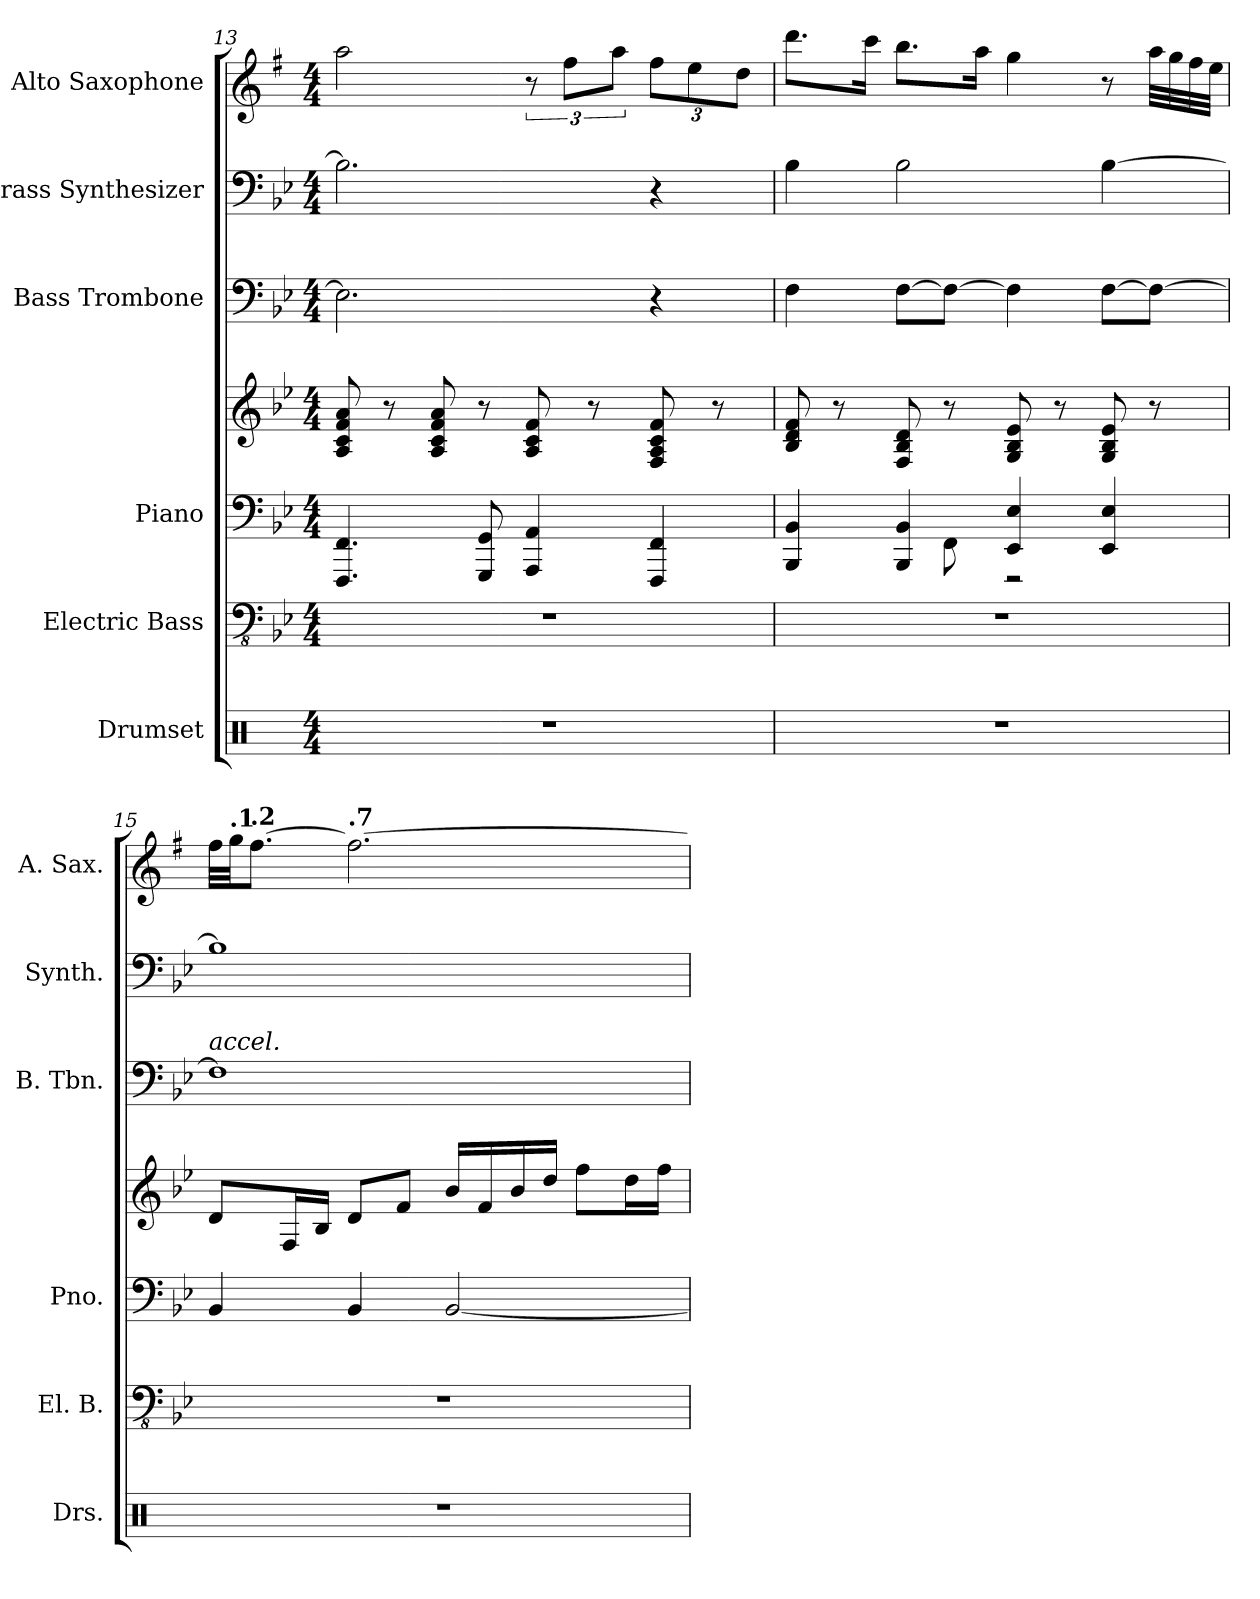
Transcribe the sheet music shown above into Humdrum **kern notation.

**kern	**kern	**kern	**kern	**kern	**dynam	**kern	**kern
*part6	*part5	*part4	*part4	*part3	*part3	*part2	*part1
*staff7	*staff6	*staff5	*staff4	*staff3	*staff3	*staff2	*staff1
*I"Drumset	*I"Electric Bass	*I"Piano	*	*I"Bass Trombone	*	*I"Brass Synthesizer	*I"Alto Saxophone
*I'Drs.	*I'El. B.	*I'Pno.	*	*I'B. Tbn.	*	*I'Synth.	*I'A. Sax.
!!LO:PB:g=z
*clefX	*clefFv4	*clefF4	*clefG2	*clefF4	*	*clefF4	*clefG2
*	*	*	*	*	*	*	*ITrd5c9
*k[]	*k[b-e-]	*k[b-e-]	*k[b-e-]	*k[b-e-]	*	*k[b-e-]	*k[b-e-]
*M4/4	*M4/4	*M4/4	*M4/4	*M4/4	*	*M4/4	*M4/4
=13	=13	=13	=13	=13	=13	=13	=13
1r	1r	4.FFF/ 4.FF/	8A/ 8c/ 8f/ 8a/	2.E-\]	.	2.B-\]	2cc\
.	.	.	8r	.	.	.	.
.	.	.	8A/ 8c/ 8f/ 8a/	.	.	.	.
.	.	8GGG/ 8GG/	8r	.	.	.	.
.	.	4AAA/ 4AA/	8A/ 8c/ 8f/	.	.	.	12r
.	.	.	.	.	.	.	12a\L
.	.	.	8r	.	.	.	.
.	.	.	.	.	.	.	12cc\J
*	*	*	*	*	*	*	*Xbrackettup
.	.	4FFF/ 4FF/	8F/ 8A/ 8c/ 8f/	4r	.	4r	12a\L
.	.	.	.	.	.	.	12g\
.	.	.	8r	.	.	.	.
.	.	.	.	.	.	.	12f\J
=14	=14	=14	=14	=14	=14	=14	=14
*	*	*^	*	*	*	*	*
1r	1r	4BBB-/ 4BB-/	4.ryy	8B-/ 8d/ 8f/	4F\	.	4B-\	8.ff\L
.	.	.	.	8r	.	.	.	.
.	.	.	.	.	.	.	.	16ee-\Jk
!	!	!	!	!	!	!LO:DY:b	!	!
!	!	!	!	!	!	!LO:DY:n=1:b	!	!
.	.	4BBB-/ 4BB-/	.	8F/ 8B-/ 8d/	[8F\L	mp mp	2B-\	8.dd\L
.	.	.	8FF\	8r	8F\J_	.	.	.
.	.	.	.	.	.	.	.	16cc\Jk
.	.	4EE-/ 4E-/	2r	8G/ 8B-/ 8e-/	4F\]	.	.	4b-\
.	.	.	.	8r	.	.	.	.
.	.	4EE-/ 4E-/	.	8G/ 8B-/ 8e-/	[8F\L	.	[4B-\	8r
.	.	.	.	8r	8F\J_	.	.	32cc\LLL
.	.	.	.	.	.	.	.	32b-\
.	.	.	.	.	.	.	.	32a\
.	.	.	.	.	.	.	.	32g\JJJ
*	*	*v	*v	*	*	*	*	*
=15	=15	=15	=15	=15	=15	=15	=15
*	*	*	*	*	*	*	*MM58
!	!	!	!	!LO:TX:a:i:t=accel.	!	!	!
1r	1r	4BB-/	8d/L	1F]	.	1B-]	32a\LLL
*	*	*	*	*	*	*	*MM58
!	!	!	!	!	!	!	!LO:TX:a:B:t=.1
.	.	.	.	.	.	.	32b-\JJ
*	*	*	*	*	*	*	*MM58
!	!	!	!	!	!	!	!LO:TX:a:B:t=.2
.	.	.	.	.	.	.	[8.a\J
.	.	.	16F/L	.	.	.	.
.	.	.	16B-/JJ	.	.	.	.
*	*	*	*	*	*	*	*MM58
!	!	!	!	!	!	!	!LO:TX:a:B:t=.7
.	.	4BB-/	8d/L	.	.	.	2.a\_
.	.	.	8f/J	.	.	.	.
.	.	[2BB-/	16b-/LL	.	.	.	.
.	.	.	16f/	.	.	.	.
.	.	.	16b-/	.	.	.	.
.	.	.	16dd/JJ	.	.	.	.
.	.	.	8ff\L	.	.	.	.
.	.	.	16dd\L	.	.	.	.
.	.	.	16ff\JJ	.	.	.	.
=	=	=	=	=	=	=	=
*-	*-	*-	*-	*-	*-	*-	*-
